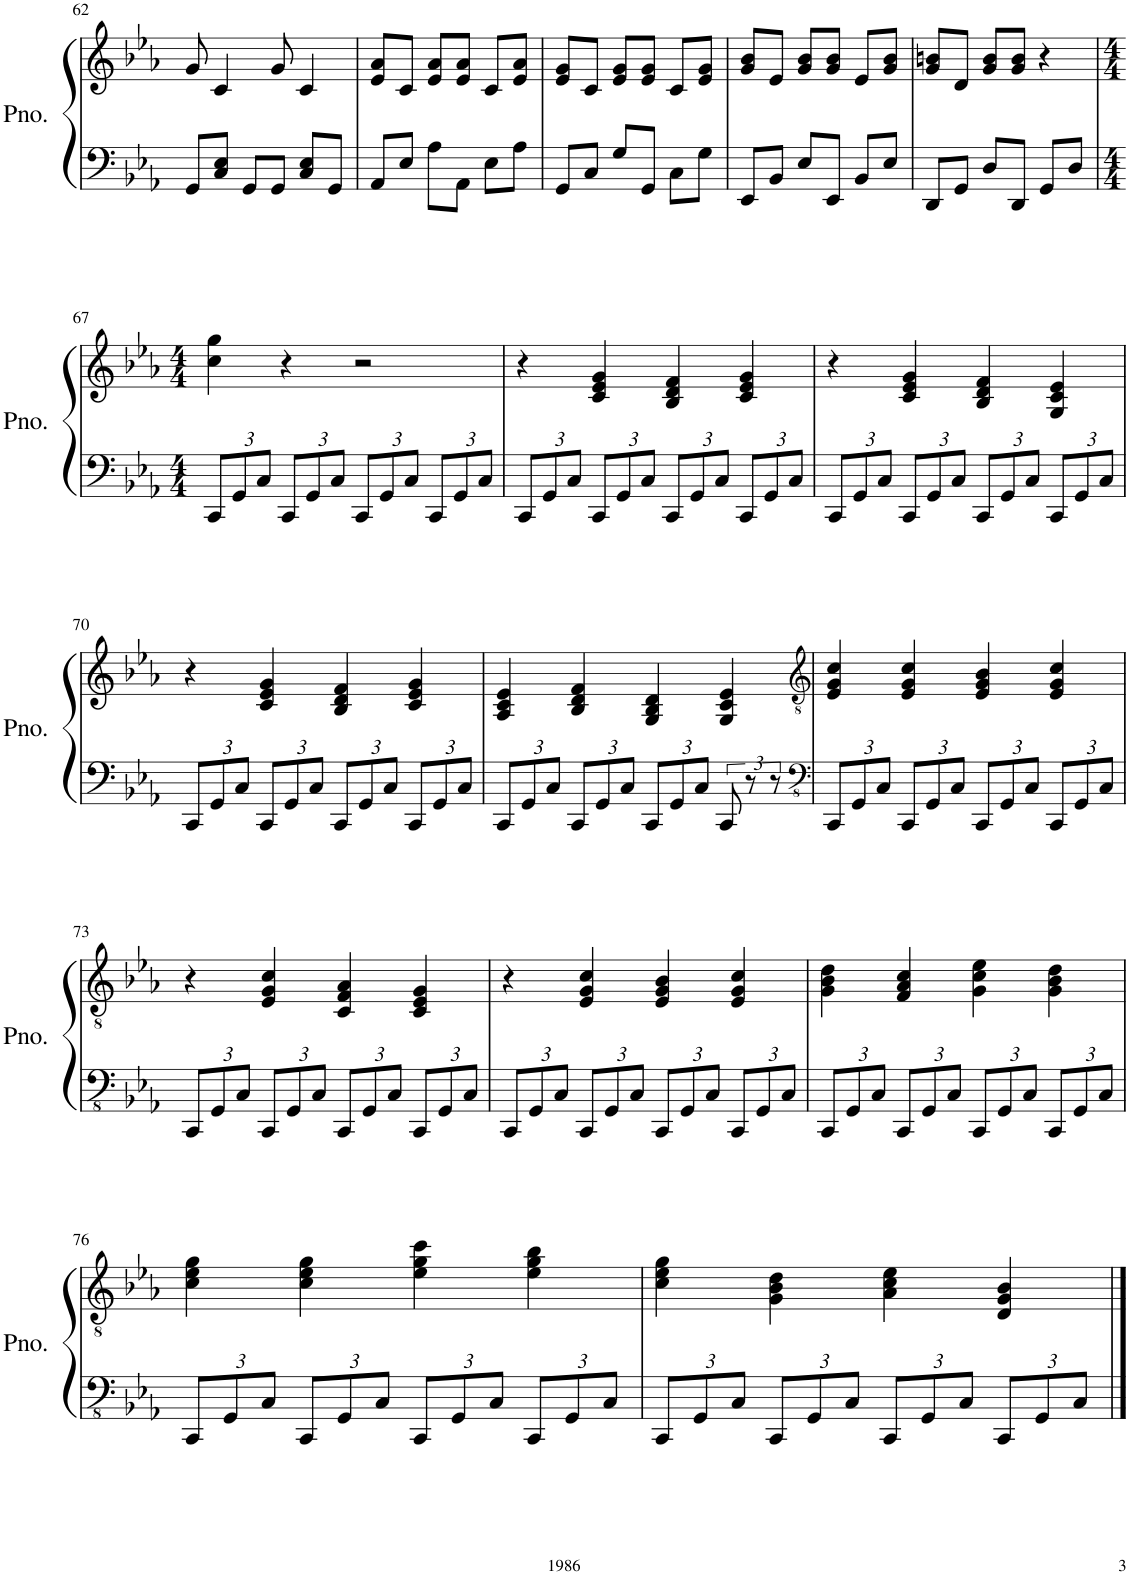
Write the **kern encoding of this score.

**kern	**kern
*part1	*part1
*staff2	*staff1
*I"Piano	*
*I'Pno.	*
!!LO:PB:g=z
*clefF4	*clefG2
*k[b-e-a-]	*k[b-e-a-]
*M3/4	*M3/4
=62	=62
8GG/L	8g/
8C/ 8E-/J	4c/
8GG/L	.
8GG/J	8g/
8C/ 8E-/L	4c/
8GG/J	.
=63	=63
8AA-/L	8e-/ 8a-/L
8E-/J	8c/J
8A-\L	8e-/ 8a-/L
8AA-\J	8e-/ 8a-/J
8E-\L	8c/L
8A-\J	8e-/ 8a-/J
=64	=64
8GG/L	8e-/ 8g/L
8C/J	8c/J
8G/L	8e-/ 8g/L
8GG/J	8e-/ 8g/J
8C\L	8c/L
8G\J	8e-/ 8g/J
=65	=65
8EE-/L	8g/ 8b-/L
8BB-/J	8e-/J
8E-/L	8g/ 8b-/L
8EE-/J	8g/ 8b-/J
8BB-/L	8e-/L
8E-/J	8g/ 8b-/J
=66	=66
8DD/L	8g/ 8bn/L
8GG/J	8d/J
8D/L	8g/ 8b/L
8DD/J	8g/ 8b/J
8GG/L	4r
8D/J	.
!!LO:LB:g=z
=67	=67
*M4/4	*M4/4
*Xbrackettup	*
12CC/L	4cc\ 4gg\
12GG/	.
12C/J	.
12CC/L	4r
12GG/	.
12C/J	.
12CC/L	2r
12GG/	.
12C/J	.
12CC/L	.
12GG/	.
12C/J	.
=68	=68
12CC/L	4r
12GG/	.
12C/J	.
12CC/L	4c/ 4e-/ 4g/
12GG/	.
12C/J	.
12CC/L	4B-/ 4d/ 4f/
12GG/	.
12C/J	.
12CC/L	4c/ 4e-/ 4g/
12GG/	.
12C/J	.
=69	=69
12CC/L	4r
12GG/	.
12C/J	.
12CC/L	4c/ 4e-/ 4g/
12GG/	.
12C/J	.
12CC/L	4B-/ 4d/ 4f/
12GG/	.
12C/J	.
12CC/L	4G/ 4c/ 4e-/
12GG/	.
12C/J	.
!!LO:LB:g=z
=70	=70
12CC/L	4r
12GG/	.
12C/J	.
12CC/L	4c/ 4e-/ 4g/
12GG/	.
12C/J	.
12CC/L	4B-/ 4d/ 4f/
12GG/	.
12C/J	.
12CC/L	4c/ 4e-/ 4g/
12GG/	.
12C/J	.
=71	=71
12CC/L	4A-/ 4c/ 4e-/
12GG/	.
12C/J	.
12CC/L	4B-/ 4d/ 4f/
12GG/	.
12C/J	.
12CC/L	4G/ 4B-/ 4d/
12GG/	.
12C/J	.
*brackettup	*
12CC/	4G/ 4c/ 4e-/
12r	.
12r	.
=72	=72
*clefFv4	*clefGv2
*Xbrackettup	*
12CCC/L	4E-/ 4G/ 4c/
12GGG/	.
12CC/J	.
12CCC/L	4E-/ 4G/ 4c/
12GGG/	.
12CC/J	.
12CCC/L	4E-/ 4G/ 4B-/
12GGG/	.
12CC/J	.
12CCC/L	4E-/ 4G/ 4c/
12GGG/	.
12CC/J	.
!!LO:LB:g=z
=73	=73
12CCC/L	4r
12GGG/	.
12CC/J	.
12CCC/L	4E-/ 4G/ 4c/
12GGG/	.
12CC/J	.
12CCC/L	4C/ 4F/ 4A-/
12GGG/	.
12CC/J	.
12CCC/L	4C/ 4E-/ 4G/
12GGG/	.
12CC/J	.
=74	=74
12CCC/L	4r
12GGG/	.
12CC/J	.
12CCC/L	4E-/ 4G/ 4c/
12GGG/	.
12CC/J	.
12CCC/L	4E-/ 4G/ 4B-/
12GGG/	.
12CC/J	.
12CCC/L	4E-/ 4G/ 4c/
12GGG/	.
12CC/J	.
=75	=75
12CCC/L	4G\ 4B-\ 4d\
12GGG/	.
12CC/J	.
12CCC/L	4F/ 4A-/ 4c/
12GGG/	.
12CC/J	.
12CCC/L	4G\ 4c\ 4e-\
12GGG/	.
12CC/J	.
12CCC/L	4G\ 4B-\ 4d\
12GGG/	.
12CC/J	.
!!LO:LB:g=z
=76	=76
12CCC/L	4c\ 4e-\ 4g\
12GGG/	.
12CC/J	.
12CCC/L	4c\ 4e-\ 4g\
12GGG/	.
12CC/J	.
12CCC/L	4e-\ 4g\ 4cc\
12GGG/	.
12CC/J	.
12CCC/L	4e-\ 4g\ 4b-\
12GGG/	.
12CC/J	.
=77	=77
12CCC/L	4c\ 4e-\ 4g\
12GGG/	.
12CC/J	.
12CCC/L	4G\ 4B-\ 4d\
12GGG/	.
12CC/J	.
12CCC/L	4A-\ 4c\ 4e-\
12GGG/	.
12CC/J	.
12CCC/L	4D/ 4G/ 4B-/
12GGG/	.
12CC/J	.
==	==
*-	*-
